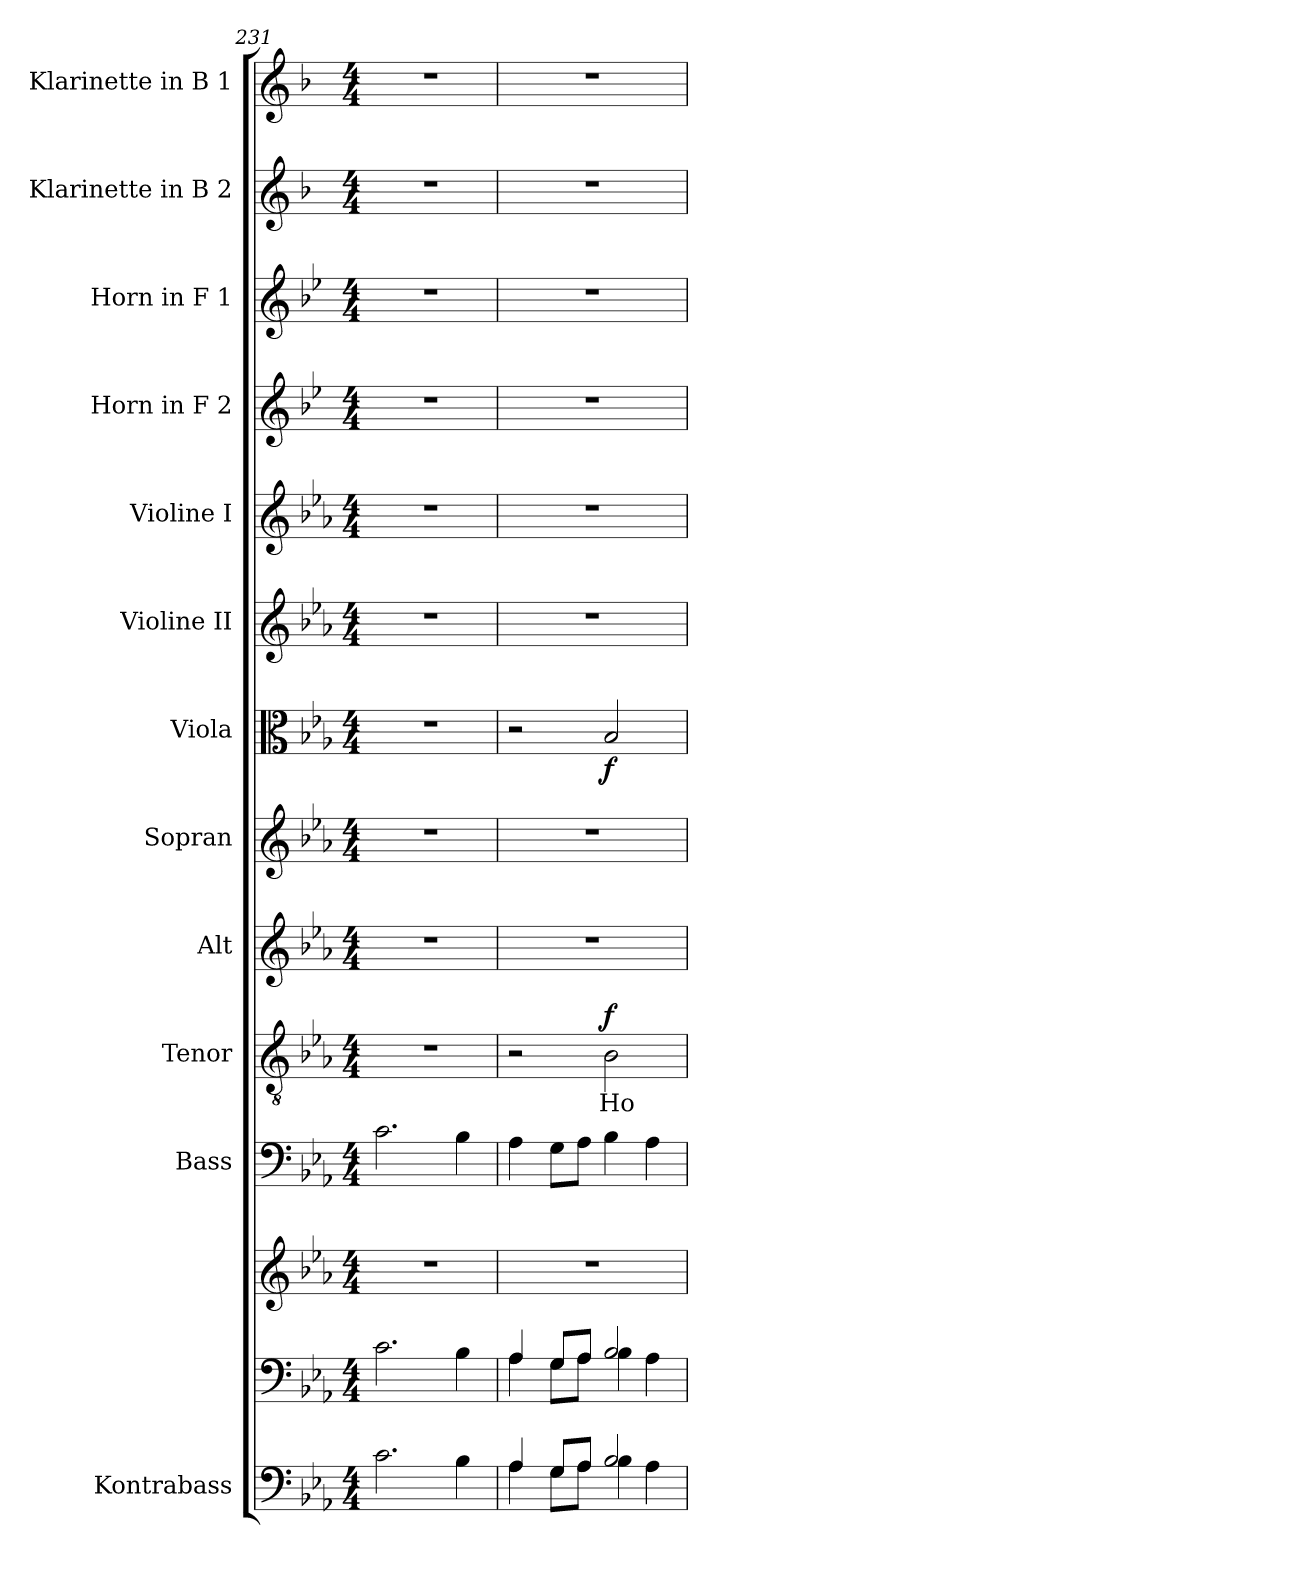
**kern	**kern	**kern	**kern	**kern	**text	**dynam	**kern	**kern	**kern	**dynam	**kern	**kern	**kern	**kern	**kern	**kern
*part13	*part12	*part12	*part11	*part10	*part10	*part10	*part9	*part8	*part7	*part7	*part6	*part5	*part4	*part3	*part2	*part1
*staff14	*staff13	*staff12	*staff11	*staff10	*staff10	*staff10	*staff9	*staff8	*staff7	*staff7	*staff6	*staff5	*staff4	*staff3	*staff2	*staff1
*I"Kontrabass	*	*	*I"Bass	*I"Tenor	*	*	*I"Alt	*I"Sopran	*I"Viola	*	*I"Violine II	*I"Violine I	*I"Horn in F 2	*I"Horn in F 1	*I"Klarinette in B 2	*I"Klarinette in B 1
*I'Kb.	*	*	*I'B	*I'T	*	*	*I'A	*I'S	*I'Vla.	*	*I'Vl. II	*I'Vl. I	*I'Hrn. 2	*I'Hrn. 1	*	*
*clefF4	*clefF4	*clefG2	*clefF4	*clefGv2	*	*	*clefG2	*clefG2	*clefC3	*	*clefG2	*clefG2	*clefG2	*clefG2	*clefG2	*clefG2
*ITrd7c12	*	*	*	*	*	*	*	*	*	*	*	*	*ITrd4c7	*ITrd4c7	*ITrd1c2	*ITrd1c2
*k[b-e-a-]	*k[b-e-a-]	*k[b-e-a-]	*k[b-e-a-]	*k[b-e-a-]	*	*	*k[b-e-a-]	*k[b-e-a-]	*k[b-e-a-]	*	*k[b-e-a-]	*k[b-e-a-]	*k[b-e-a-]	*k[b-e-a-]	*k[b-e-a-]	*k[b-e-a-]
*E-:	*E-:	*E-:	*E-:	*E-:	*	*	*E-:	*E-:	*E-:	*	*E-:	*E-:	*E-:	*E-:	*E-:	*E-:
*M4/4	*M4/4	*M4/4	*M4/4	*M4/4	*	*	*M4/4	*M4/4	*M4/4	*	*M4/4	*M4/4	*M4/4	*M4/4	*M4/4	*M4/4
=231	=231	=231	=231	=231	=231	=231	=231	=231	=231	=231	=231	=231	=231	=231	=231	=231
2.C\	2.c\	1r	2.c\	1r	.	.	1r	1r	1r	.	1r	1r	1r	1r	1r	1r
4BB-\	4B-\	.	4B-\	.	.	.	.	.	.	.	.	.	.	.	.	.
=232	=232	=232	=232	=232	=232	=232	=232	=232	=232	=232	=232	=232	=232	=232	=232	=232
*^	*^	*	*	*	*	*	*	*	*	*	*	*	*	*	*	*
4AA-/	4AA-\	4A-/	4A-\	1r	4A-\	2r	.	.	1r	1r	2r	.	1r	1r	1r	1r	1r	1r
8GG/L	8GG\L	8G/L	8G\L	.	8G\L	.	.	.	.	.	.	.	.	.	.	.	.	.
8AA-/J	8AA-\J	8A-/J	8A-\J	.	8A-\J	.	.	.	.	.	.	.	.	.	.	.	.	.
!	!	!	!	!	!	!	!LO:LY:b	!LO:DY:a	!	!	!	!LO:DY:b	!	!	!	!	!	!
2BB-/	4BB-\	2B-/	4B-\	.	4B-\	2B-\	Ho-	f	.	.	2B-/	f	.	.	.	.	.	.
.	4AA-\	.	4A-\	.	4A-\	.	.	.	.	.	.	.	.	.	.	.	.	.
*v	*v	*	*	*	*	*	*	*	*	*	*	*	*	*	*	*	*	*
*	*v	*v	*	*	*	*	*	*	*	*	*	*	*	*	*	*	*
=	=	=	=	=	=	=	=	=	=	=	=	=	=	=	=	=
*-	*-	*-	*-	*-	*-	*-	*-	*-	*-	*-	*-	*-	*-	*-	*-	*-
